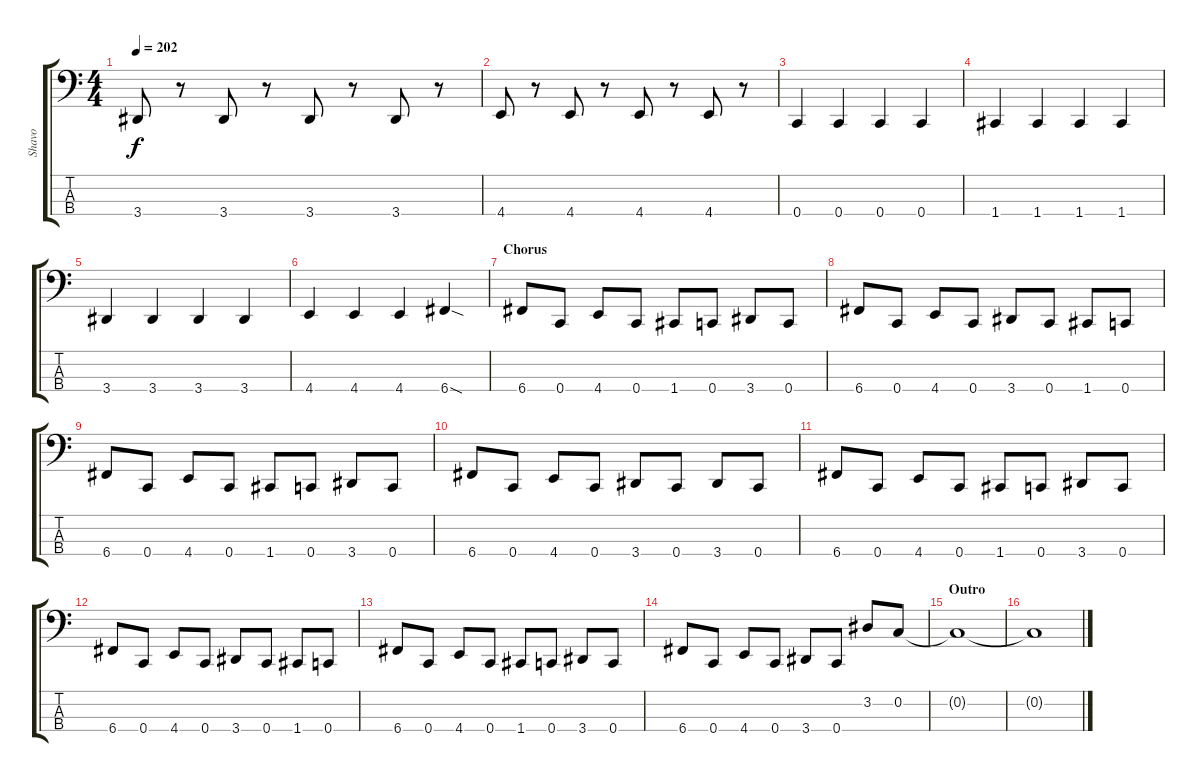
\track ("Shavo" "Shavo") {instrument electricbasspick}
\staff {score tabs}
\tuning (F2 C2 G1 C1) {hide}
\ts (4 4)
\tempo 202
\clef f4
\ks c
3.4.8{dy f} r.8 3.4.8 r.8 3.4.8 r.8 3.4.8 r.8 |
4.4.8 r.8 4.4.8 r.8 4.4.8 r.8 4.4.8 r.8 |
0.4.4 0.4.4 0.4.4 0.4.4 |
1.4.4 1.4.4 1.4.4 1.4.4 |
3.4.4 3.4.4 3.4.4 3.4.4 |
4.4.4 4.4.4 4.4.4 6.4{sod}.4 |
\section ("" "Chorus")
6.4.8 0.4.8 4.4.8 0.4.8 1.4.8 0.4.8 3.4.8 0.4.8 |
6.4.8 0.4.8 4.4.8 0.4.8 3.4.8 0.4.8 1.4.8 0.4.8 |
6.4.8 0.4.8 4.4.8 0.4.8 1.4.8 0.4.8 3.4.8 0.4.8 |
6.4.8 0.4.8 4.4.8 0.4.8 3.4.8 0.4.8 3.4.8 0.4.8 |
6.4.8 0.4.8 4.4.8 0.4.8 1.4.8 0.4.8 3.4.8 0.4.8 |
6.4.8 0.4.8 4.4.8 0.4.8 3.4.8 0.4.8 1.4.8 0.4.8 |
6.4.8 0.4.8 4.4.8 0.4.8 1.4.8 0.4.8 3.4.8 0.4.8 |
6.4.8 0.4.8 4.4.8 0.4.8 3.4.8 0.4.8 3.2.8 0.2.8 |
\section ("" "Outro")
0.2{t}.1 |
0.2{t}.1
